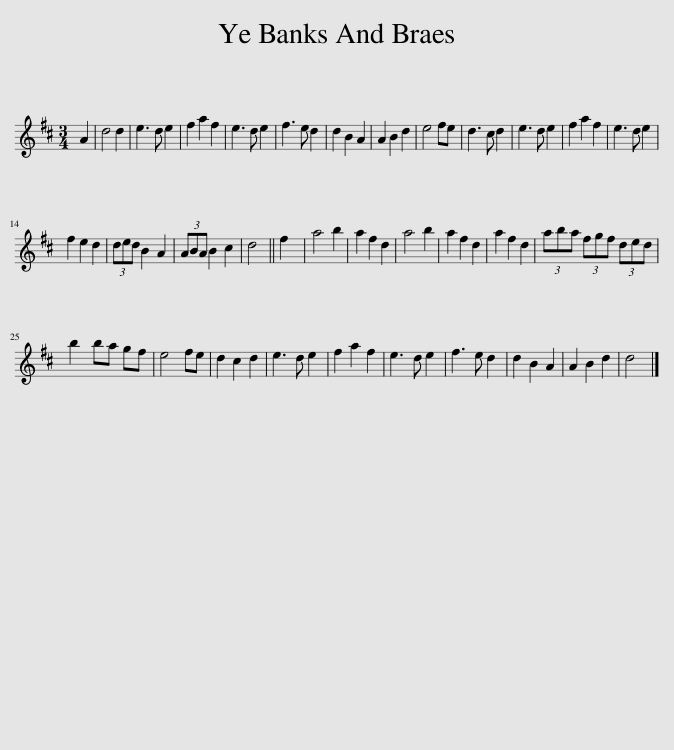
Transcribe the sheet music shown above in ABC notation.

X:1
L:1/8
M:3/4
I:linebreak $
K:D
V:1 treble
V:1
 A2 | d4 d2 | e3 d e2 | f2 a2 f2 | e3 d e2 | %5
 f3 e d2 | d2 B2 A2 | A2 B2 d2 | e4 fe | d3 c d2 | %10
 e3 d e2 | f2 a2 f2 | e3 d e2 |$ f2 e2 d2 | (3ded B2 A2 | %15
 (3ABA B2 c2 | d4 || f2 | a4 b2 | a2 f2 d2 | %20
 a4 b2 | a2 f2 d2 | a2 f2 d2 | (3aba (3fgf (3ded |$ b2 ba gf | %25
 e4 fe | d2 c2 d2 | e3 d e2 | f2 a2 f2 | e3 d e2 | %30
 f3 e d2 | d2 B2 A2 | A2 B2 d2 | d4 |] %34
